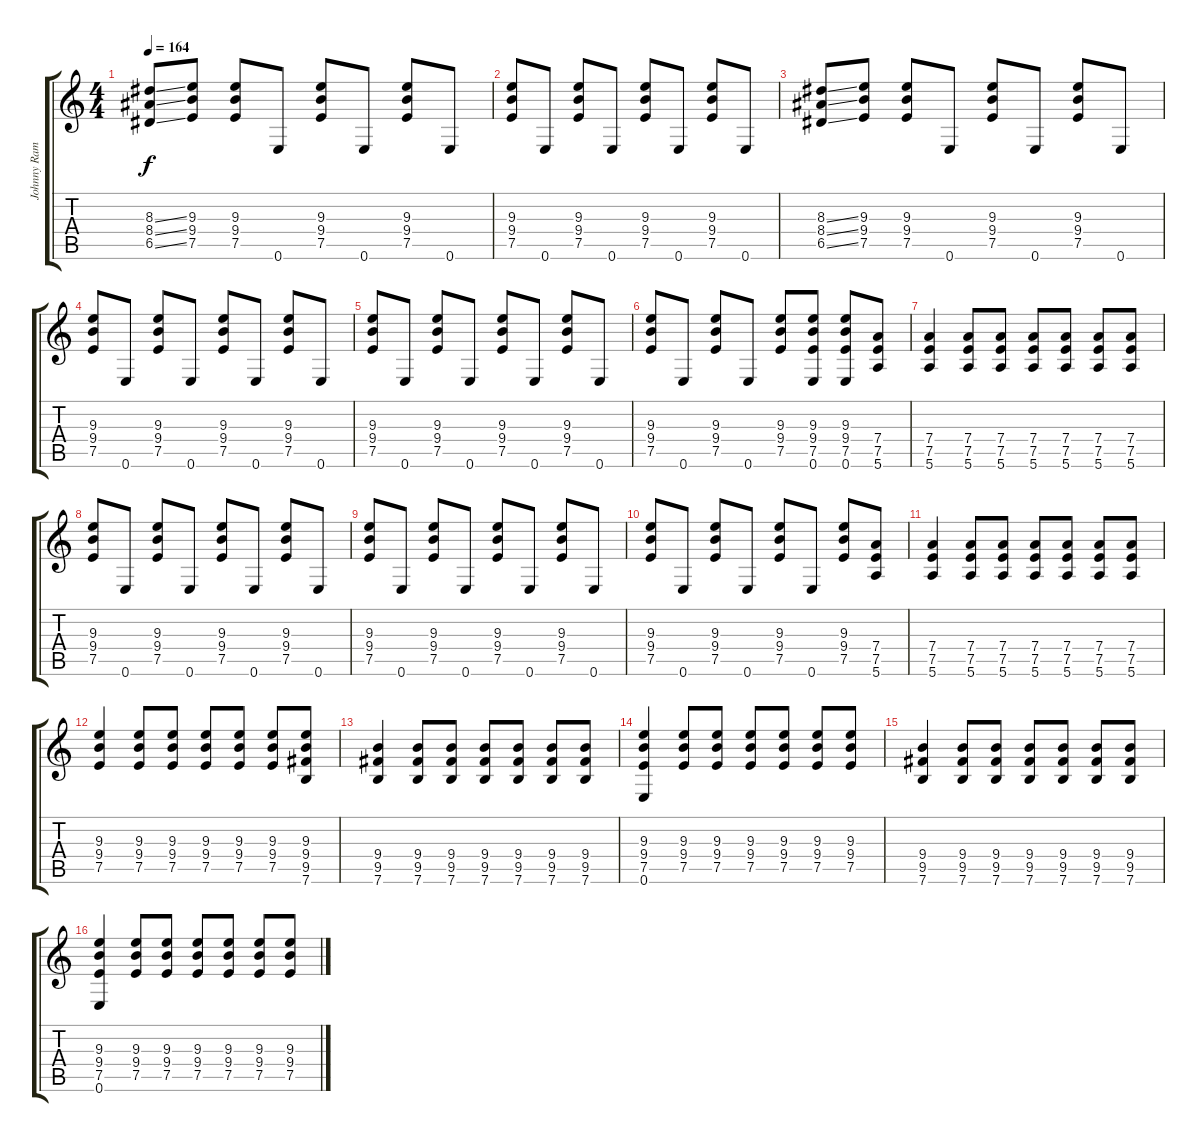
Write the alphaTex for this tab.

\track ("Johnny Ramone (Distortion Guitar)" "Johnny Ram") {instrument distortionguitar}
\staff {score tabs}
\tuning (E4 B3 G3 D3 A2 E2) {hide}
\ts (4 4)
\tempo 164
\clef g2
\ks c
(8.3{ss} 8.4{ss} 6.5{ss}).8{dy f instrument distortionguitar} (9.3 9.4 7.5).8 (9.3 9.4 7.5).8 0.6.8 (9.3 9.4 7.5).8 0.6.8 (9.3 9.4 7.5).8 0.6.8 |
(9.3 9.4 7.5).8 0.6.8 (9.3 9.4 7.5).8 0.6.8 (9.3 9.4 7.5).8 0.6.8 (9.3 9.4 7.5).8 0.6.8 |
(8.3{ss} 8.4{ss} 6.5{ss}).8 (9.3 9.4 7.5).8 (9.3 9.4 7.5).8 0.6.8 (9.3 9.4 7.5).8 0.6.8 (9.3 9.4 7.5).8 0.6.8 |
(9.3 9.4 7.5).8 0.6.8 (9.3 9.4 7.5).8 0.6.8 (9.3 9.4 7.5).8 0.6.8 (9.3 9.4 7.5).8 0.6.8 |
(9.3 9.4 7.5).8 0.6.8 (9.3 9.4 7.5).8 0.6.8 (9.3 9.4 7.5).8 0.6.8 (9.3 9.4 7.5).8 0.6.8 |
(9.3 9.4 7.5).8 0.6.8 (9.3 9.4 7.5).8 0.6.8 (9.3 9.4 7.5).8 (9.3 9.4 7.5 0.6).8 (9.3 9.4 7.5 0.6).8 (7.4 7.5 5.6).8 |
(7.4 7.5 5.6).4 (7.4 7.5 5.6).8 (7.4 7.5 5.6).8 (7.4 7.5 5.6).8 (7.4 7.5 5.6).8 (7.4 7.5 5.6).8 (7.4 7.5 5.6).8 |
(9.3 9.4 7.5).8 0.6.8 (9.3 9.4 7.5).8 0.6.8 (9.3 9.4 7.5).8 0.6.8 (9.3 9.4 7.5).8 0.6.8 |
(9.3 9.4 7.5).8 0.6.8 (9.3 9.4 7.5).8 0.6.8 (9.3 9.4 7.5).8 0.6.8 (9.3 9.4 7.5).8 0.6.8 |
(9.3 9.4 7.5).8 0.6.8 (9.3 9.4 7.5).8 0.6.8 (9.3 9.4 7.5).8 0.6.8 (9.3 9.4 7.5).8 (7.4 7.5 5.6).8 |
(7.4 7.5 5.6).4 (7.4 7.5 5.6).8 (7.4 7.5 5.6).8 (7.4 7.5 5.6).8 (7.4 7.5 5.6).8 (7.4 7.5 5.6).8 (7.4 7.5 5.6).8 |
(9.3 9.4 7.5).4 (9.3 9.4 7.5).8 (9.3 9.4 7.5).8 (9.3 9.4 7.5).8 (9.3 9.4 7.5).8 (9.3 9.4 7.5).8 (9.3 9.4 9.5 7.6).8 |
(9.4 9.5 7.6).4 (9.4 9.5 7.6).8 (9.4 9.5 7.6).8 (9.4 9.5 7.6).8 (9.4 9.5 7.6).8 (9.4 9.5 7.6).8 (9.4 9.5 7.6).8 |
(9.3 9.4 7.5 0.6).4 (9.3 9.4 7.5).8 (9.3 9.4 7.5).8 (9.3 9.4 7.5).8 (9.3 9.4 7.5).8 (9.3 9.4 7.5).8 (9.3 9.4 7.5).8 |
(9.4 9.5 7.6).4 (9.4 9.5 7.6).8 (9.4 9.5 7.6).8 (9.4 9.5 7.6).8 (9.4 9.5 7.6).8 (9.4 9.5 7.6).8 (9.4 9.5 7.6).8 |
(9.3 9.4 7.5 0.6).4 (9.3 9.4 7.5).8 (9.3 9.4 7.5).8 (9.3 9.4 7.5).8 (9.3 9.4 7.5).8 (9.3 9.4 7.5).8 (9.3 9.4 7.5).8
